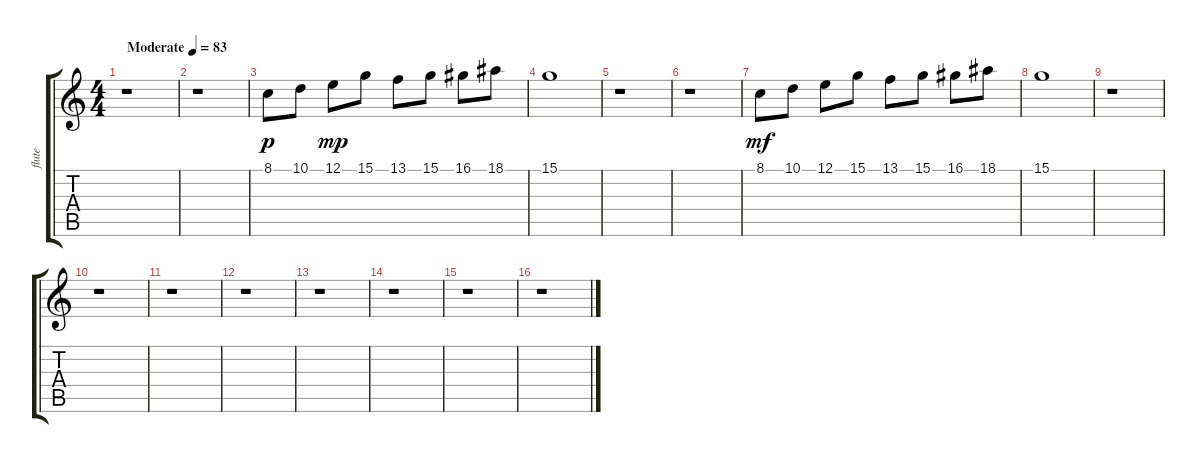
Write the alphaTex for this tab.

\track ("flute" "flute") {instrument flute}
\staff {score tabs}
\tuning (E4 B3 G3 D3 A2 E2) {hide}
\ts (4 4)
\tempo (83 "Moderate")
\clef g2
\ks c
r.1{dy p instrument flute} |
r.1 |
8.1.8 10.1.8 12.1.8{dy mp} 15.1.8 13.1.8 15.1.8 16.1.8 18.1.8 |
15.1.1 |
r.1 |
r.1 |
8.1.8{dy mf} 10.1.8 12.1.8 15.1.8 13.1.8 15.1.8 16.1.8 18.1.8 |
15.1.1 |
r.1 |
r.1 |
r.1 |
r.1 |
r.1 |
r.1 |
r.1 |
r.1
